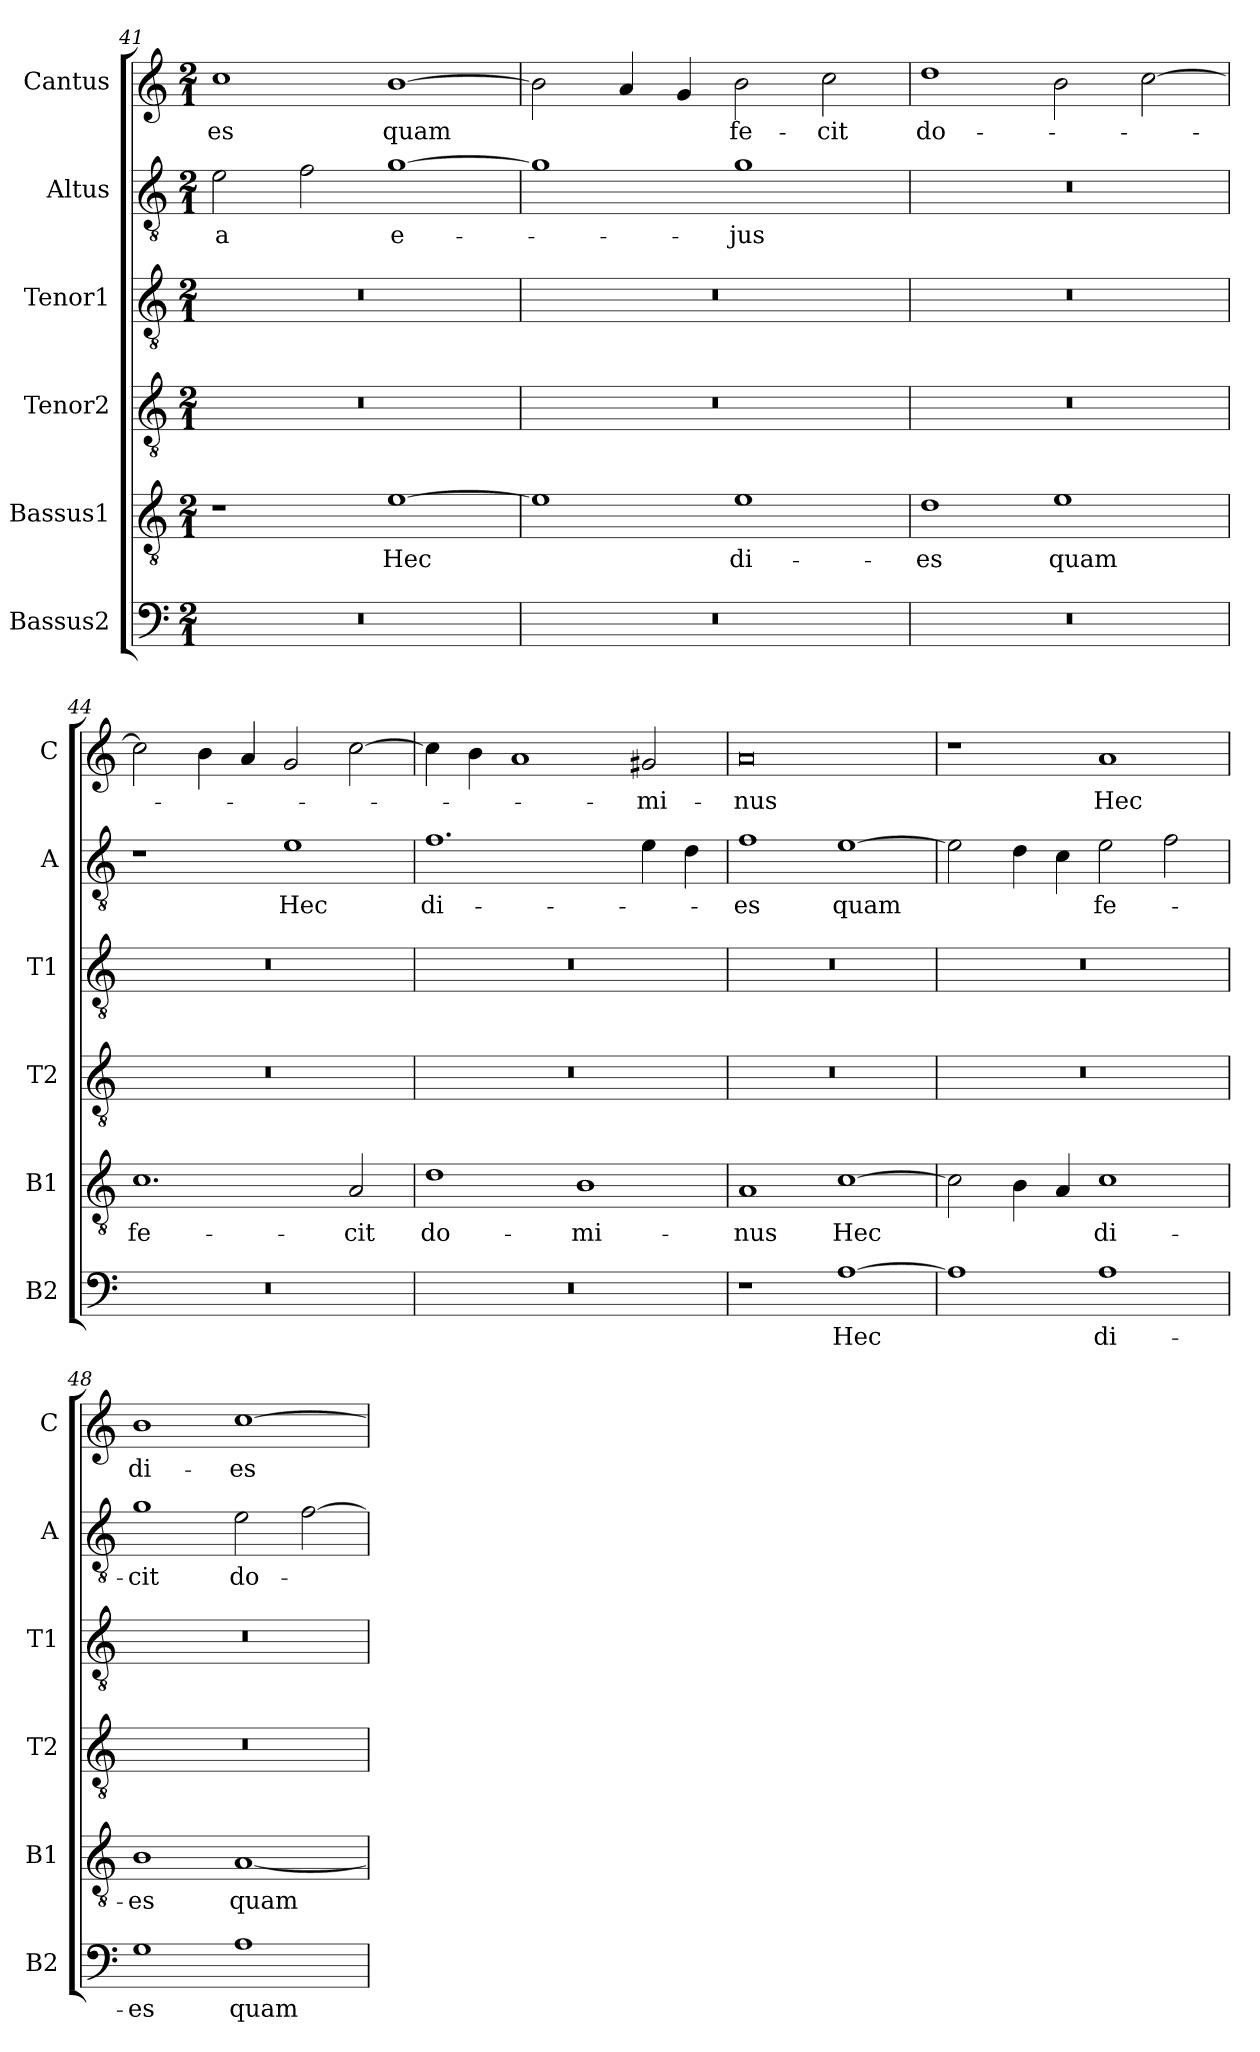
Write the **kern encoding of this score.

**kern	**text	**kern	**text	**kern	**kern	**kern	**text	**kern	**text
*part6	*part6	*part5	*part5	*part4	*part3	*part2	*part2	*part1	*part1
*staff6	*staff6	*staff5	*staff5	*staff4	*staff3	*staff2	*staff2	*staff1	*staff1
*I"Bassus2	*	*I"Bassus1	*	*I"Tenor2	*I"Tenor1	*I"Altus	*	*I"Cantus	*
*I'B2	*	*I'B1	*	*I'T2	*I'T1	*I'A	*	*I'C	*
*clefF4	*	*clefGv2	*	*clefGv2	*clefGv2	*clefGv2	*	*clefG2	*
*k[]	*	*k[]	*	*k[]	*k[]	*k[]	*	*k[]	*
*M2/1	*	*M2/1	*	*M2/1	*M2/1	*M2/1	*	*M2/1	*
=41	=41	=41	=41	=41	=41	=41	=41	=41	=41
0r	.	1r	.	0r	0r	2e\	-a	1cc\	-es
.	.	.	.	.	.	2f\	.	.	.
.	.	[1e\	Hec	.	.	[1g\	e-	[1b\	quam
=42	=42	=42	=42	=42	=42	=42	=42	=42	=42
0r	.	1e\]	.	0r	0r	1g\]	.	2b\]	.
.	.	.	.	.	.	.	.	4a/	.
.	.	.	.	.	.	.	.	4g/	.
.	.	1e\	di-	.	.	1g\	-jus	2b\	fe-
.	.	.	.	.	.	.	.	2cc\	-cit
=43	=43	=43	=43	=43	=43	=43	=43	=43	=43
0r	.	1d\	-es	0r	0r	0r	.	1dd\	do-
.	.	1e\	quam	.	.	.	.	2b\	.
.	.	.	.	.	.	.	.	[2cc\	.
=44	=44	=44	=44	=44	=44	=44	=44	=44	=44
0r	.	1.c\	fe-	0r	0r	1r	.	2cc\]	.
.	.	.	.	.	.	.	.	4b\	.
.	.	.	.	.	.	.	.	4a/	.
.	.	.	.	.	.	1e\	Hec	2g/	.
.	.	2A/	-cit	.	.	.	.	[2cc\	.
=45	=45	=45	=45	=45	=45	=45	=45	=45	=45
0r	.	1d\	do-	0r	0r	1.f\	di-	4cc\]	.
.	.	.	.	.	.	.	.	4b\	.
.	.	.	.	.	.	.	.	1a/	.
.	.	1B\	-mi-	.	.	.	.	.	.
.	.	.	.	.	.	4e\	.	2g#X/	-mi-
.	.	.	.	.	.	4d\	.	.	.
=46	=46	=46	=46	=46	=46	=46	=46	=46	=46
1r	.	1A/	-nus	0r	0r	1f\	-es	0a/	-nus
[1A\	Hec	[1c\	Hec	.	.	[1e\	quam	.	.
=47	=47	=47	=47	=47	=47	=47	=47	=47	=47
1A\]	.	2c\]	.	0r	0r	2e\]	.	1r	.
.	.	4B\	.	.	.	4d\	.	.	.
.	.	4A/	.	.	.	4c\	.	.	.
1A\	di-	1c\	di-	.	.	2e\	fe-	1a/	Hec
.	.	.	.	.	.	2f\	.	.	.
=48	=48	=48	=48	=48	=48	=48	=48	=48	=48
1G\	-es	1B\	-es	0r	0r	1g\	-cit	1b\	di-
1A\	quam	[1A/	quam	.	.	2e\	do-	[1cc\	-es
.	.	.	.	.	.	[2f\	.	.	.
=	=	=	=	=	=	=	=	=	=
*-	*-	*-	*-	*-	*-	*-	*-	*-	*-
